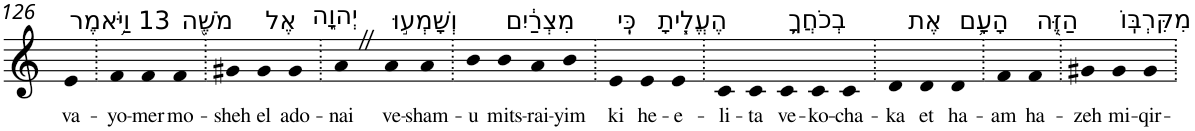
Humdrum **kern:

**kern	**text
*part1	*part1
*staff1	*staff1
*I"Piano	*
*I'Pno	*
!!LO:PB:g=z
*clefG2	*
*k[]	*
=126	=126
!LO:TX:a:t=13 וַיֹּ֥אמֶר	!
!	!LO:LY:b
4e	va-
=127.	=127.
!	!LO:LY:b
4f	-yo-
!	!LO:LY:b
4f	-mer
!LO:TX:a:t=מֹשֶׁ֖ה	!
!	!LO:LY:b
4f	mo-
=128.	=128.
!	!LO:LY:b
4g#X	-sheh
!LO:TX:a:t=אֶל	!
!	!LO:LY:b
4g#	el
!LO:TX:a:t=יְהוָ֑ה	!
!	!LO:LY:b
4g#	ado-
=129.	=129.
!	!LO:LY:b
4aZ	-nai
!LO:TX:a:t=וְשָׁמְע֣וּ	!
!	!LO:LY:b
4a	ve-
!	!LO:LY:b
4a	-sham-
=130.	=130.
!	!LO:LY:b
4b	-u
!LO:TX:a:t=מִצְרַ֔יִם	!
!	!LO:LY:b
4b	mits-
!	!LO:LY:b
4a	-rai-
!	!LO:LY:b
4b	-yim
=131.	=131.
!LO:TX:a:t=כִּֽי	!
!	!LO:LY:b
4e	ki
!LO:TX:a:t=הֶעֱלִ֧יתָ	!
!	!LO:LY:b
4e	he-
!	!LO:LY:b
4e	-e-
=132.	=132.
!	!LO:LY:b
4c	-li-
!	!LO:LY:b
4c	-ta
!LO:TX:a:t=בְכֹחֲךָ֛	!
!	!LO:LY:b
4c	ve-
!	!LO:LY:b
4c	-ko-
!	!LO:LY:b
4c	-cha-
=133.	=133.
!	!LO:LY:b
4d	-ka
!LO:TX:a:t=אֶת	!
!	!LO:LY:b
4d	et
!LO:TX:a:t=הָעָ֥ם	!
!	!LO:LY:b
4d	ha-
=134.	=134.
!	!LO:LY:b
4f	-am
!LO:TX:a:t=הַזֶּ֖ה	!
!	!LO:LY:b
4f	ha-
=135.	=135.
!	!LO:LY:b
4g#X	-zeh
!LO:TX:a:t=מִקִּרְבּֽוֹ	!
!	!LO:LY:b
4g#	mi-
!	!LO:LY:b
4g#	-qir-
=.	=.
*-	*-
